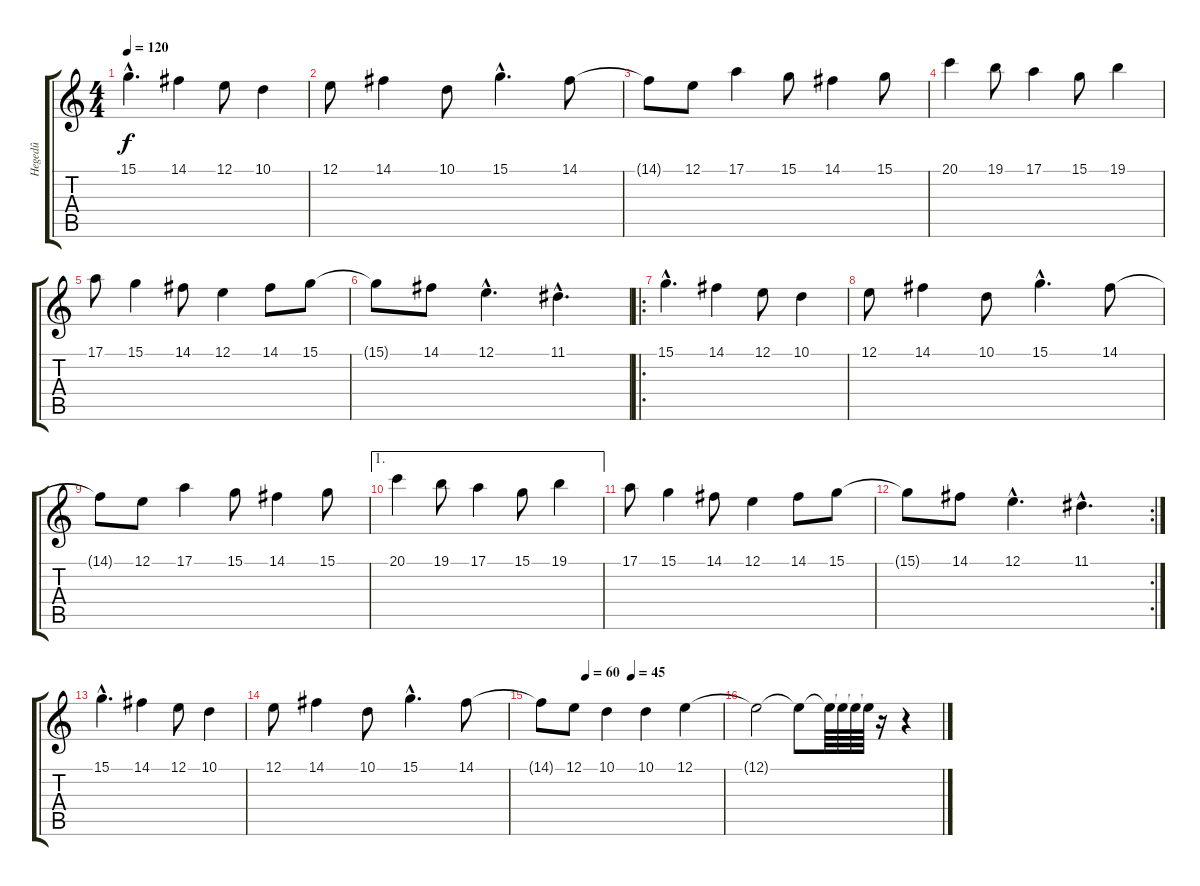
\track ("Hegedû" "Hegedû") {instrument violin}
\staff {score tabs}
\tuning (E4 B3 G3 D3 A2 E2) {hide}
\ts (4 4)
\tempo 120
\clef g2
\ks c
15.1{hac}.4{d dy f} 14.1.4 12.1.8 10.1.4 |
12.1.8 14.1.4 10.1.8 15.1{hac}.4{d} 14.1.8 |
14.1{t}.8 12.1.8 17.1.4 15.1.8 14.1.4 15.1.8 |
20.1.4 19.1.8 17.1.4 15.1.8 19.1.4 |
17.1.8 15.1.4 14.1.8 12.1.4 14.1.8 15.1.8 |
15.1{t}.8 14.1.8 12.1{hac}.4{d} 11.1{hac}.4{d} |
\ro
15.1{hac}.4{d} 14.1.4 12.1.8 10.1.4 |
12.1.8 14.1.4 10.1.8 15.1{hac}.4{d} 14.1.8 |
14.1{t}.8 12.1.8 17.1.4 15.1.8 14.1.4 15.1.8 |
\ae 1
20.1.4 19.1.8 17.1.4 15.1.8 19.1.4 |
17.1.8 15.1.4 14.1.8 12.1.4 14.1.8 15.1.8 |
\rc 2
15.1{t}.8 14.1.8 12.1{hac}.4{d} 11.1{hac}.4{d} |
15.1{hac}.4{d} 14.1.4 12.1.8 10.1.4 |
12.1.8 14.1.4 10.1.8 15.1{hac}.4{d} 14.1.8 |
\tempo (60 0.25)
\tempo (45 0.5)
14.1{t}.8 12.1.8 10.1.4 10.1.4 12.1.4 |
12.1{t}.2 12.1{t}.8 12.1{t}.64 12.1{t}.64 12.1{t}.64 12.1{t}.64 r.16 r.4
